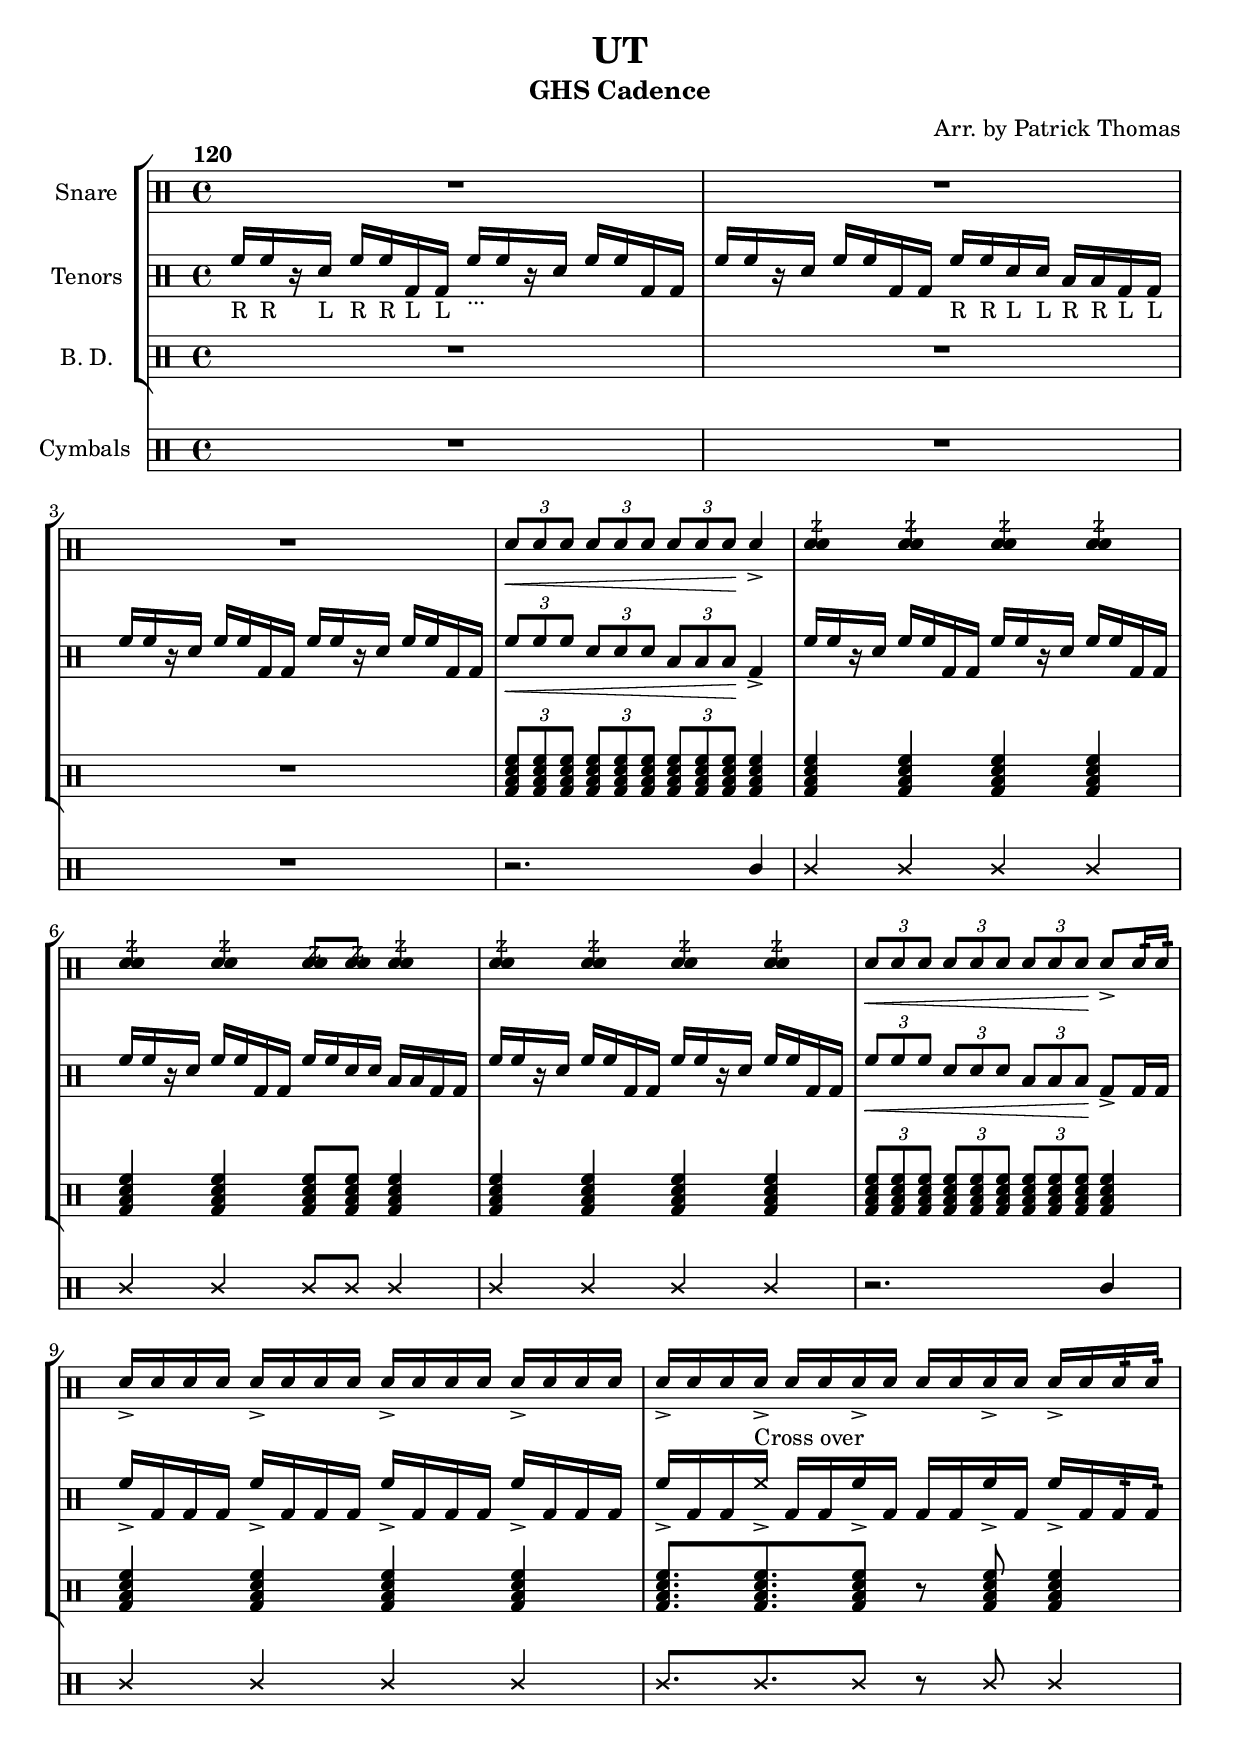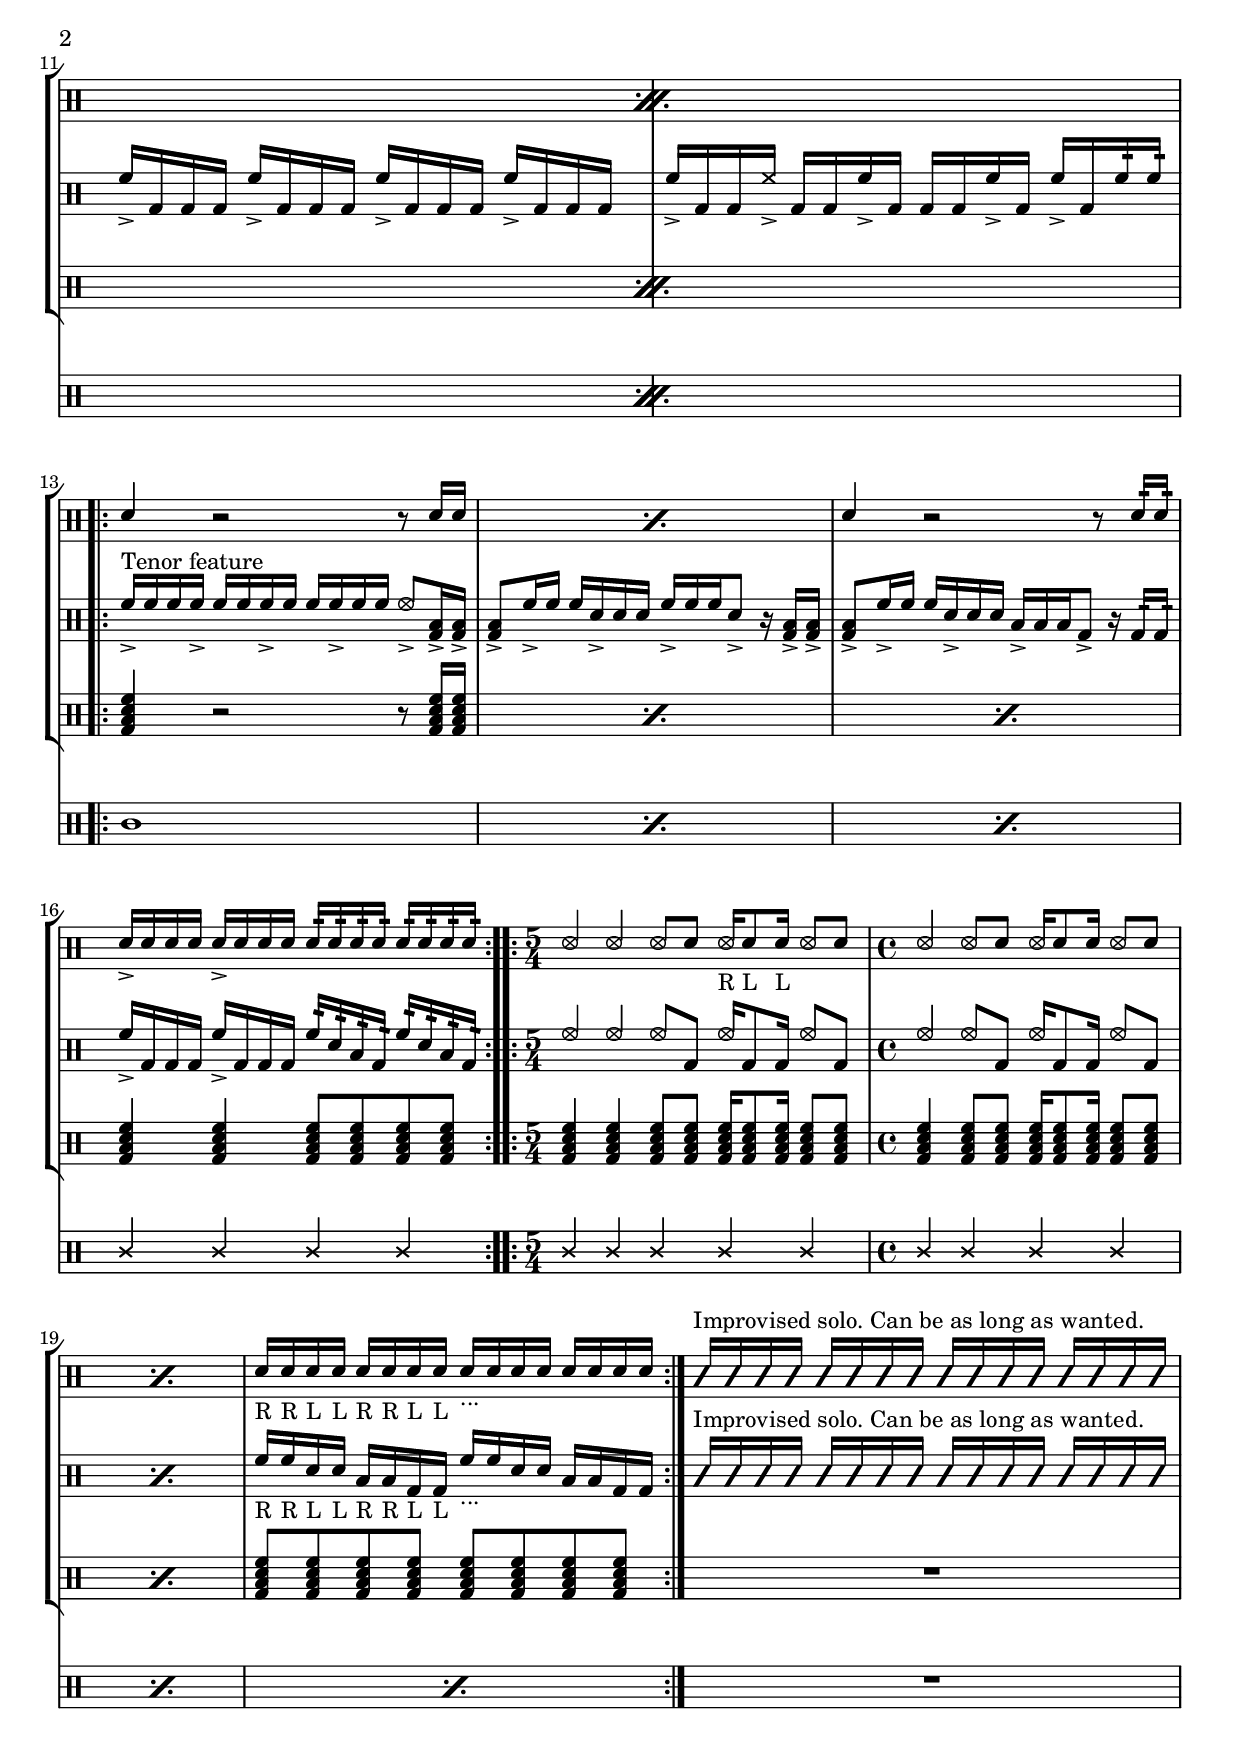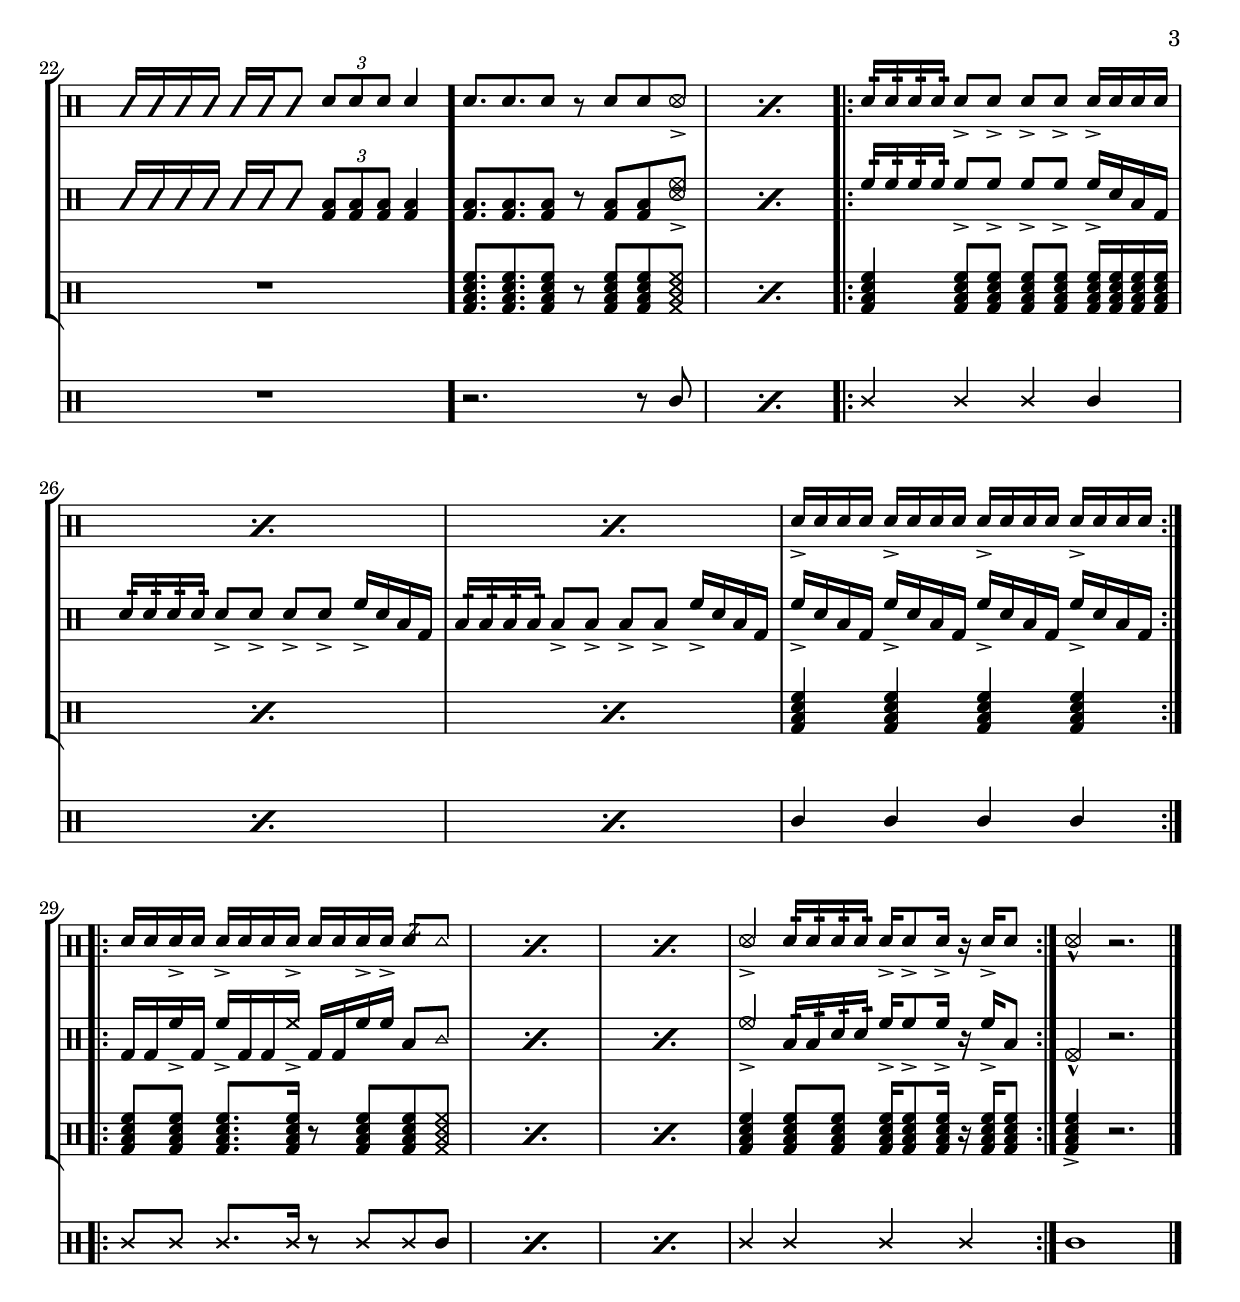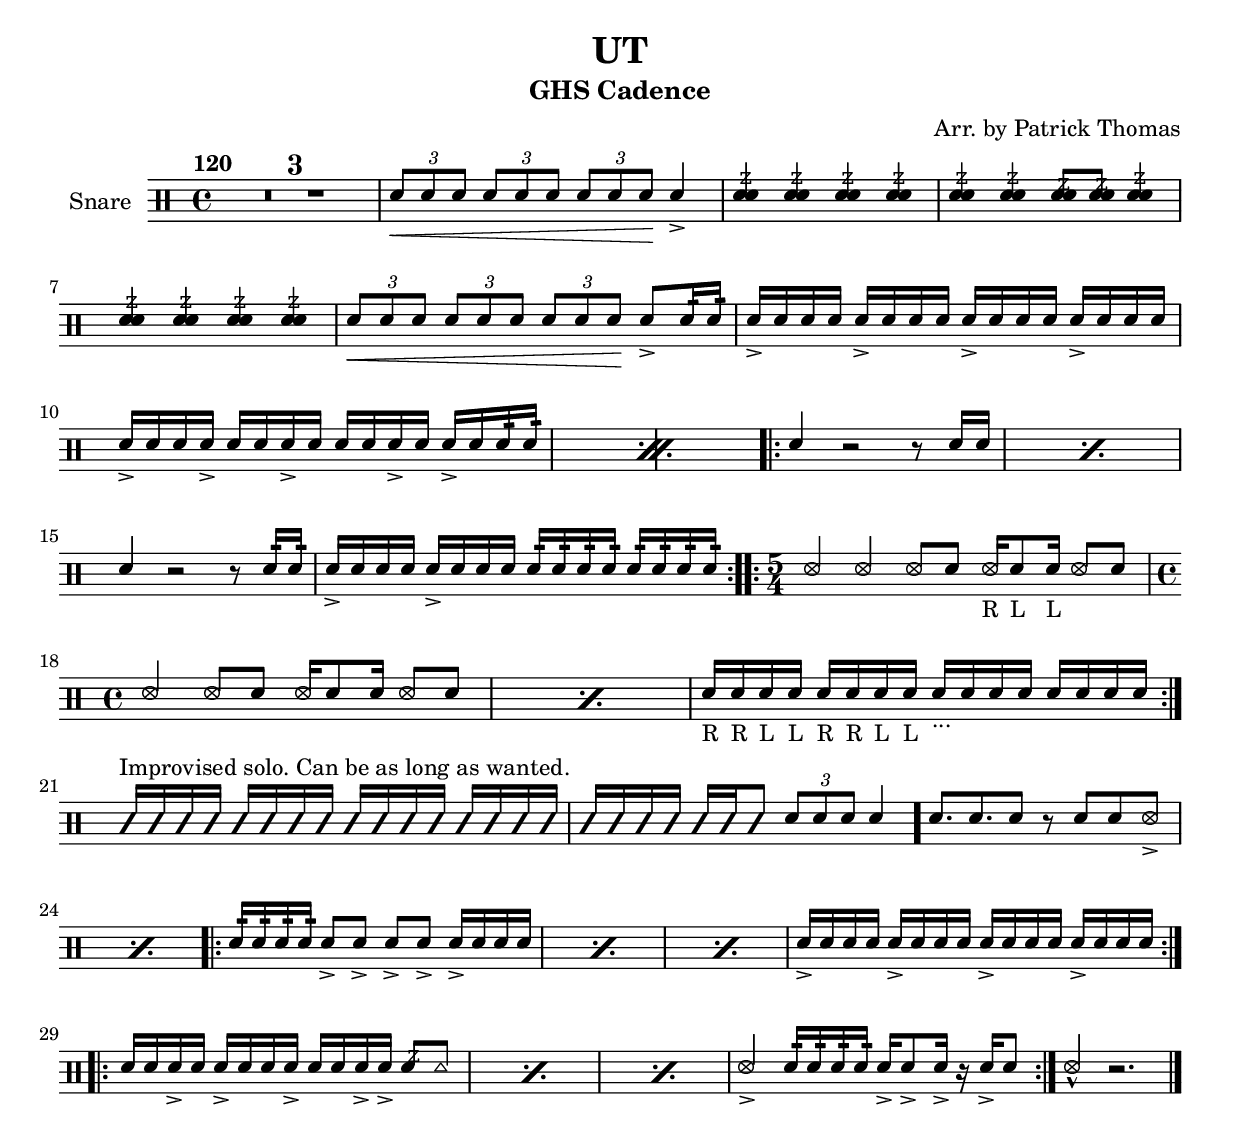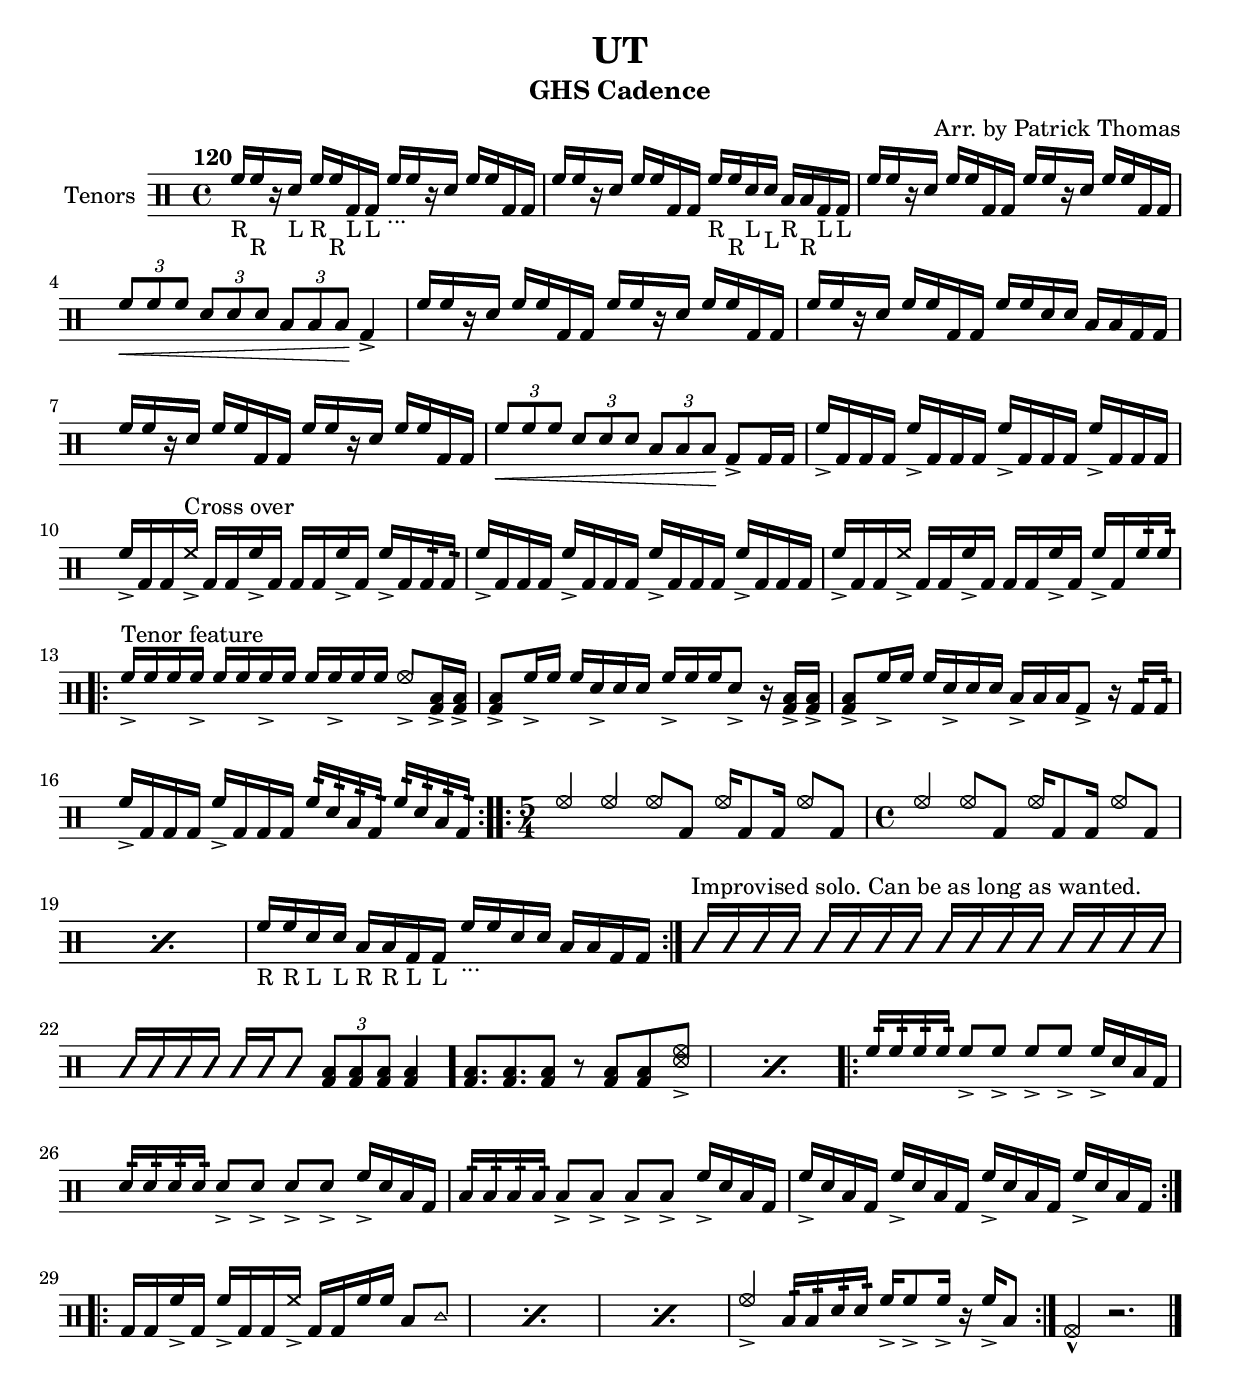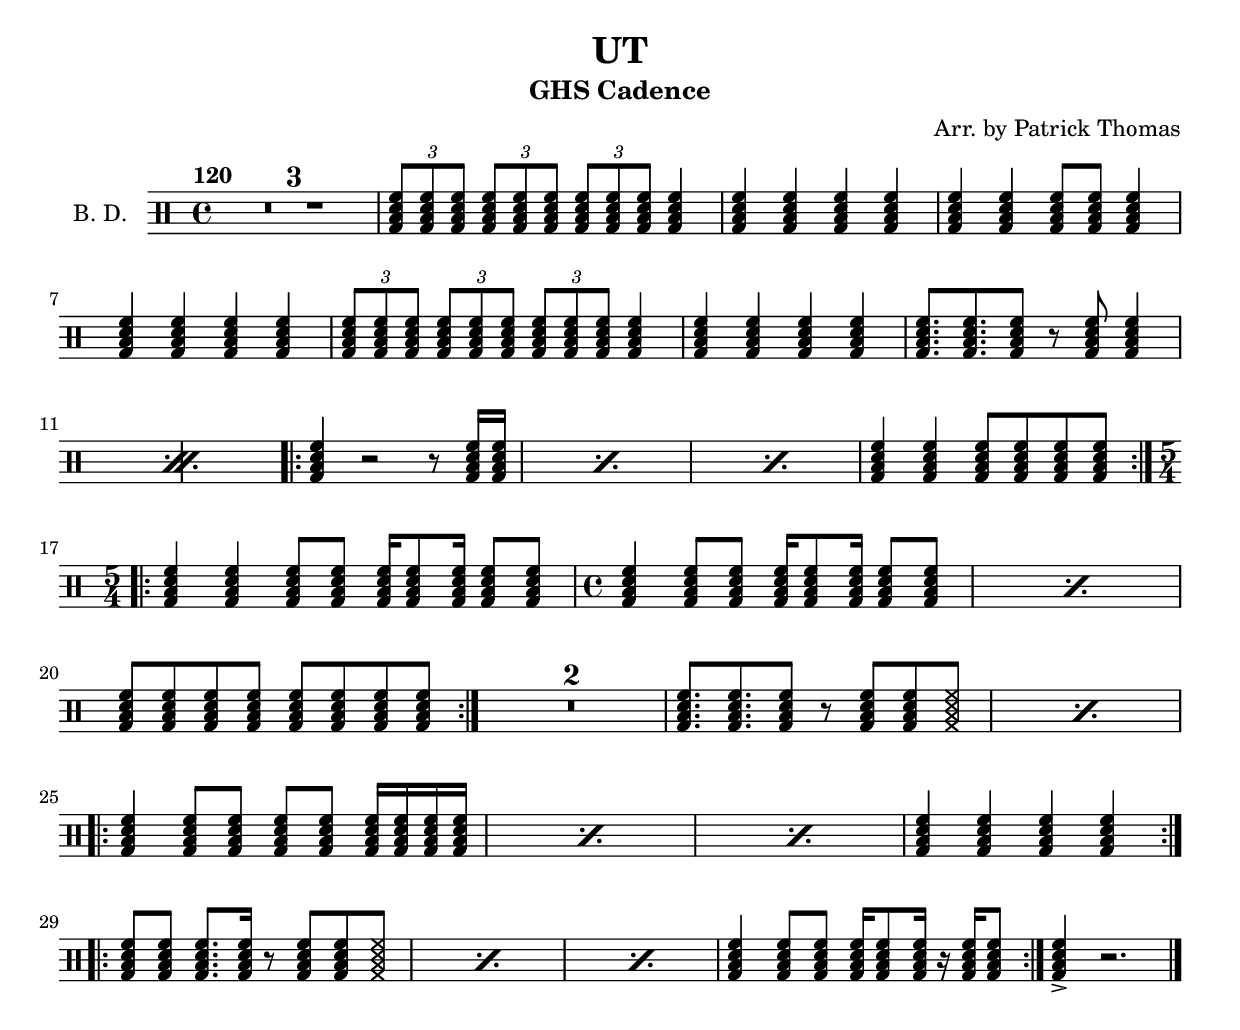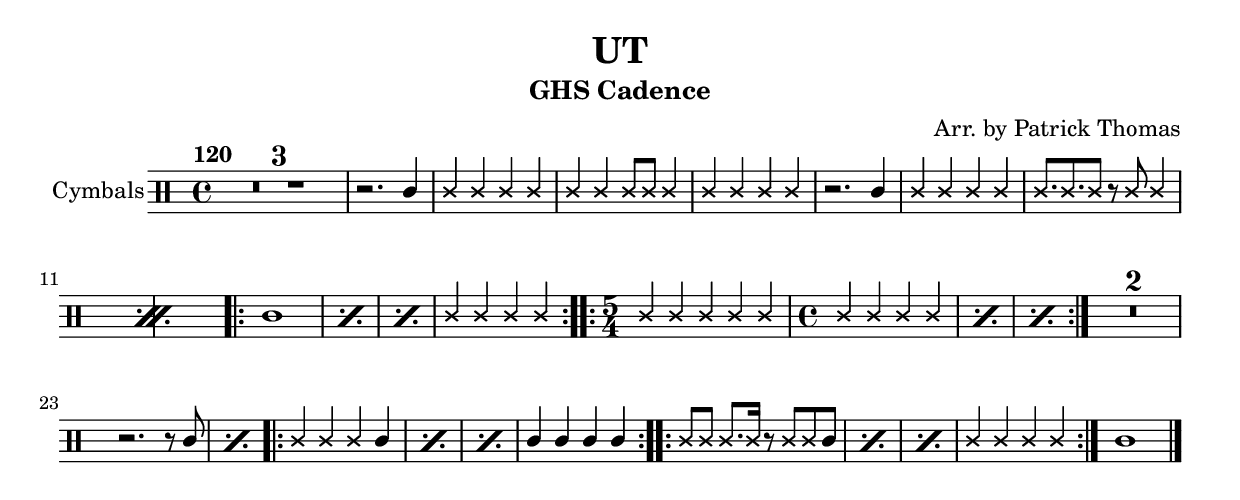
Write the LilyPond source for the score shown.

\version "2.18.2"

\header {
  title = "UT"
  subtitle = "GHS Cadence"
  arranger = "Arr. by Patrick Thomas"
}

\version "2.18.2"

% special percussion notation tools
% rim shots
rsOn = {
    \override NoteHead.stencil = #ly:text-interface::print
    \override NoteHead.text = #(markup #:musicglyph "noteheads.s2xcircle")
}
rsOff = {
    \revert NoteHead.stencil
	\revert NoteHead.text
}
rs = {
    \once \override NoteHead.stencil = #ly:text-interface::print
    \once \override NoteHead.text = #(markup #:musicglyph "noteheads.s2xcircle")
}

% rim hits and stick clicks
rhOn = {
    \override NoteHead.stencil = #ly:text-interface::print
    \override NoteHead.text = #(markup #:musicglyph "noteheads.s0doThin")
}
rhOff = {
    \revert NoteHead.stencil
	\revert NoteHead.text
}
rh = {
    \once \override NoteHead.stencil = #ly:text-interface::print
    \once \override NoteHead.text = #(markup #:musicglyph "noteheads.s0doThin")
}

% cross overs
xoOn = {
    \override NoteHead.stencil = #ly:text-interface::print
    \override NoteHead.text = #(markup #:musicglyph "noteheads.s2cross")
}
xoOff = {
    \revert NoteHead.stencil
	\revert NoteHead.text
}
xo = {
    \once \override NoteHead.stencil = #ly:text-interface::print
    \once \override NoteHead.text = #(markup #:musicglyph "noteheads.s2cross")
}


% buzzes
z = \markup { \override #'(font-family . typewriter) 
              \fontsize #2 "z" } 
bz =  {
	\stemUp
	
	\once \override TextScript #'extra-offset = #'(.4 . -2.5)
	d8^\z
}

bu =  {
	\once \override TextScript #'extra-offset = #'(.4 . -2.5)
}
zz = \markup { 
	\override #'(font-family . typewriter) 
    \fontsize #2 "z" 
} 

% my default formatting
format = {
	\override Score.SpacingSpanner.strict-note-spacing = ##t
	\set Score.proportionalNotationDuration = #(ly:make-moment 1/16)
	\compressFullBarRests
	\stemUp
}

% stuff for drummode for snare

drumPitchNames.rim = #'rim
drumPitchNames.rh = #'rim

drumPitchNames.stickclick = #'stickclick
drumPitchNames.sc = #'stickclick

drumPitchNames.rimshot = #'rimshot
drumPitchNames.rs = #'rimshot

#(define snarestaff '(
         (snare				default   				#f           1)
         (hihat				cross   				#f           3)
         (rimshot			noteheads.s2xcircle   	#f           1)
	))


format = {
	%\override Score.SpacingSpanner.strict-note-spacing = ##t
	%\set Score.proportionalNotationDuration = #(ly:make-moment 1/16)
	\compressFullBarRests
	\stemUp
}

snare = \new Staff \with {
    instrumentName = #"Snare"
} { 
	\format
  
	\time 4/4
	\tempo "120"
	\clef "percussion"
	
	% g b d' f'
	
	\relative d' {
		R1*3 |
		\tuplet 3/2 4 {d8 \< d d d d d d d d \! } d4-> 
		
		\bu <d d>4^\zz \bu q^\zz \bu q^\zz \bu q^\zz |
		\bu q4^\zz \bu q^\zz \bu q8^\zz \bu q^\zz \bu q4^\zz |
		\bu <d d>4^\zz \bu q^\zz \bu q^\zz \bu q^\zz |
		\tuplet 3/2 4 {d8 \< d d d d d d d d \! } d8-> d16:32 d:32 |
		
		\repeat percent 2 {
			d-> d d d d-> d d d d-> d d d d-> d d d |
			d-> d d d-> d d d-> d d d d-> d d-> d d:32 d:32 |
		}
		
		\repeat volta 2 {
			\repeat percent 2 {
				d4 r2 r8 d16 d |
			}
			d4 r2 r8 d16:32 d:32 |
			d-> d d d d-> d d d d:32 d:32 d:32 d:32 d:32 d:32 d:32 d:32 |
		}
		
		\repeat volta 2 {
			\time 5/4
			\rs d4 \rs d \rs d8 d \rs d16_"R" d8_"L" d16_"L" \rs d8 d |
			\time 4/4
			\repeat percent 2 {
				\rs d4 \rs d8 d \rs d16 d8 d16 \rs d8 d |
			}
			d16_"R" d_"R" d_"L" d_"L" d_"R" d_"R" d_"L" d_"L" d_"..." d d d d d d d |
		}
		
		\improvisationOn
		c16^"Improvised solo. Can be as long as wanted." c c c c c c c	 c c c c 	c c c c |
		c c c c c c c8 \improvisationOff \tuplet 3/2 {d d d} d4 |
		\bar "."
		
		\repeat percent 2 {d8. d8. d8 r d d \rs d-> |}
		
		\repeat volta 2 {
			\repeat percent 3 {d16:32 d:32 d:32 d:32 d8-> d-> d-> d-> d16-> d d d | }
			d16-> d d d d -> d d d d -> d d d d -> d d d |
		}
		
		\repeat volta 2 {
			\repeat percent 3 {d16 d d-> d d-> d d d-> d d d-> d-> \bu d8^\zz \rh d | }
			\rs d4-> d16:32 d:32 d:32 d:32 d-> d8-> d16-> r16 d-> d8 |
		}
		
		\rs d4-^ r2. \bar "|."
	}
}

tenors = \new Staff \with {
    instrumentName = #"Tenors"
} {
	\format
	
	\time 4/4
	\tempo "120"
	\clef "percussion"
	
	% g b d' f'
	
	\relative f' {
		f16_"R"[ f_"R" r d_"L"] f_"R" f_"R" g,_"L" g_"L" 	f'_"..."[f r d] f f g, g |
		f'[f r d] f f g, g f'_"R" f_"R" d_"L" d_"L" b_"R" b_"R" g_"L" g_"L" |
		f'[f r d] f f g, g 	f'[f r d] f f g, g |
		\tuplet 3/2 4 {f'8 \< f f d d d b b b \! } g4-> |
		
		f'16[f r d] f f g, g 	f'[f r d] f f g, g |
		f'[f r d] f f g, g f' f d d b b g g |
		f'[f r d] f f g, g 	f'[f r d] f f g, g |
		\tuplet 3/2 4 {f'8 \< f f d d d b b b \! } g8-> g16 g |
		
		f'-> g, g g f'-> g, g g f'-> g, g g f'-> g, g g |
		f'-> g, g \xo f'->^"Cross over" g, g f'-> g, g g f'-> g, f'-> g, g:32 g:32 |
		f'-> g, g g f'-> g, g g f'-> g, g g f'-> g, g g |
		f'-> g, g \xo f'-> g, g f'-> g, g g f'-> g, f'-> g, f':32 f:32 |
		
		\repeat volta 2 {
			f16->^"Tenor feature" f f f-> f f f-> f f f-> f f \rs f8-> <b, g>16-> q-> |
			q8-> f'16-> f f d-> d d f-> f f d8-> r16 q-> q-> |
			q8-> f16-> f f d-> d d b-> b b g8-> r16 g:32 g:32 |
			f'-> g, g g f'-> g, g g f':32 d:32 b:32 g:32 f':32 d:32 b:32 g:32 |
		}
		
		\repeat volta 2 {
			\time 5/4
			\rs f'4 \rs f \rs f8 g, \rs f'16 g,8 g16 \rs f'8 g, |
			\time 4/4
			\repeat percent 2 {
				\rs f'4 \rs f8 g, \rs f'16 g,8 g16 \rs f'8 g, |
			}
			f'16_"R" f_"R" d_"L" d_"L" b_"R" b_"R" g_"L" g_"L" f'_"..." f d d b b g g |
		}
		
		\improvisationOn
		c16^"Improvised solo. Can be as long as wanted." c c c c c c c	 c c c c 	c c c c |
		c c c c c c c8 \improvisationOff \tuplet 3/2 {q q q} q4 |
		\bar "."
		
		\repeat percent 2 {q8. q8. q8 r q q \rs <f d>->}
		
		\repeat volta 2 {
			f16:32 f:32 f:32 f:32 f8-> f-> f-> f-> f16-> d b g |
			d'16:32 d:32 d:32 d:32 d8-> d-> d-> d-> f16-> d b g |
			b16:32 b:32 b:32 b:32 b8-> b-> b-> b-> f'16-> d b g |
			f'16-> d b g f' -> d b g f' -> d b g f' -> d b g |
		}
		
		\repeat volta 2 {
			\repeat percent 3 {g16 g f'-> g, f'-> g, g \xo f'-> g, g f' f b,8 \rh c | }
			\rs f4-> b,16:32 b:32 d:32 d:32 f-> f8-> f16-> r16 f-> b,8 |
		}
		
		\rs g4-^ r2. \bar "|."
	}
}

bassdrum = \new Staff \with {
    instrumentName = #"B. D."
} {
	\format
	
	\time 4/4
	\tempo "120"
	\clef "percussion"
	
	% g b d' f'	
	R1*3 |
	\tuplet 3/2 4 {<g b d' f'>8 q q q q q q q q} q4 |
	
	q4 q q q | 
	q q q8 q q4 |
	q4 q q q | 
	\tuplet 3/2 4 {<g b d' f'>8 q q q q q q q q} q4 |
	
	\repeat percent 2 {
		q4 q q q |
		q8. q8. q8 r q q4 |
	}
	
	\repeat volta 2 {
		\repeat percent 3 {q4 r2 r8 q16 q | }
		q4 q q8 q q q |
	}
	
	\repeat volta 2 {
		\time 5/4
		q4 q q8 q q16 q8 q16 q8 q |
		\time 4/4
		\repeat percent 2 {
			q4 q8 q q16 q8 q16 q8 q |
		}
		q8 q q q q q q q |
	}
	
	R1*2 |
	
	\repeat percent 2 {q8. q8. q8 r q q \xNote {q} |}
	
	\repeat volta 2 {
		\repeat percent 3 {q4 q8 q q q q16 q q q | }
		q4 q q q |
	}
	
	\repeat volta 2 {
		\repeat percent 3 {q8 q q8. q16 r8 q8 q \xNote {q} | }
		q4 q8 q q16 q8 q16 r q q8 |
	}
	
	q4-> r2. \bar "|."
}

cymbals = \new Staff \with {
    instrumentName = #"Cymbals"
} {
	\format
	
	\time 4/4
	\tempo "120"
	\clef "percussion"
	
	% g b d' f'
	
	\relative c' {
		R1*3 |
		r2. c4 |
		
		\xNote {c4 c c c | } 
		\xNote {c c c8 c c4 | }
		\xNote {c c c c | }
		r2. c4 |
		
		\repeat percent 2 {
			\xNote {
				c4 c c c |
				c8. c8. c8 r c c4 |
			}
		}
		
		\repeat volta 2 {
			\repeat percent 3 {c1 | }
			\xNote {c4 c c c | }
		}
		
		\repeat volta 2 {
			\time 5/4
			\xNote {c4 c c c c | }
			\time 4/4
			\repeat percent 3 { \xNote {c4 c c c | } }
		}
		
		R1*2 |
		\repeat percent 2 {r2. r8 c8 | }
		
		\repeat volta 2 {
			\repeat percent 3 {\xNote {c4 c c } c4 | }
			c4 c c c |
		}
		
		\repeat volta 2 {
			\repeat percent 3 {\xNote {c8 c c8. c16 r8 c8 c} c |}
			\xNote {c4 c c c} |
		}
		
		c1 \bar "|."
	}
}

% score
\book {
	<< 
	\new StaffGroup <<
		\snare
		\tenors
		\bassdrum >>
	\cymbals
	>>
}

% individual parts
\book {
	\snare
}
\book {
	\tenors
}
\book {
	\bassdrum
}
\book {
	\cymbals
}

